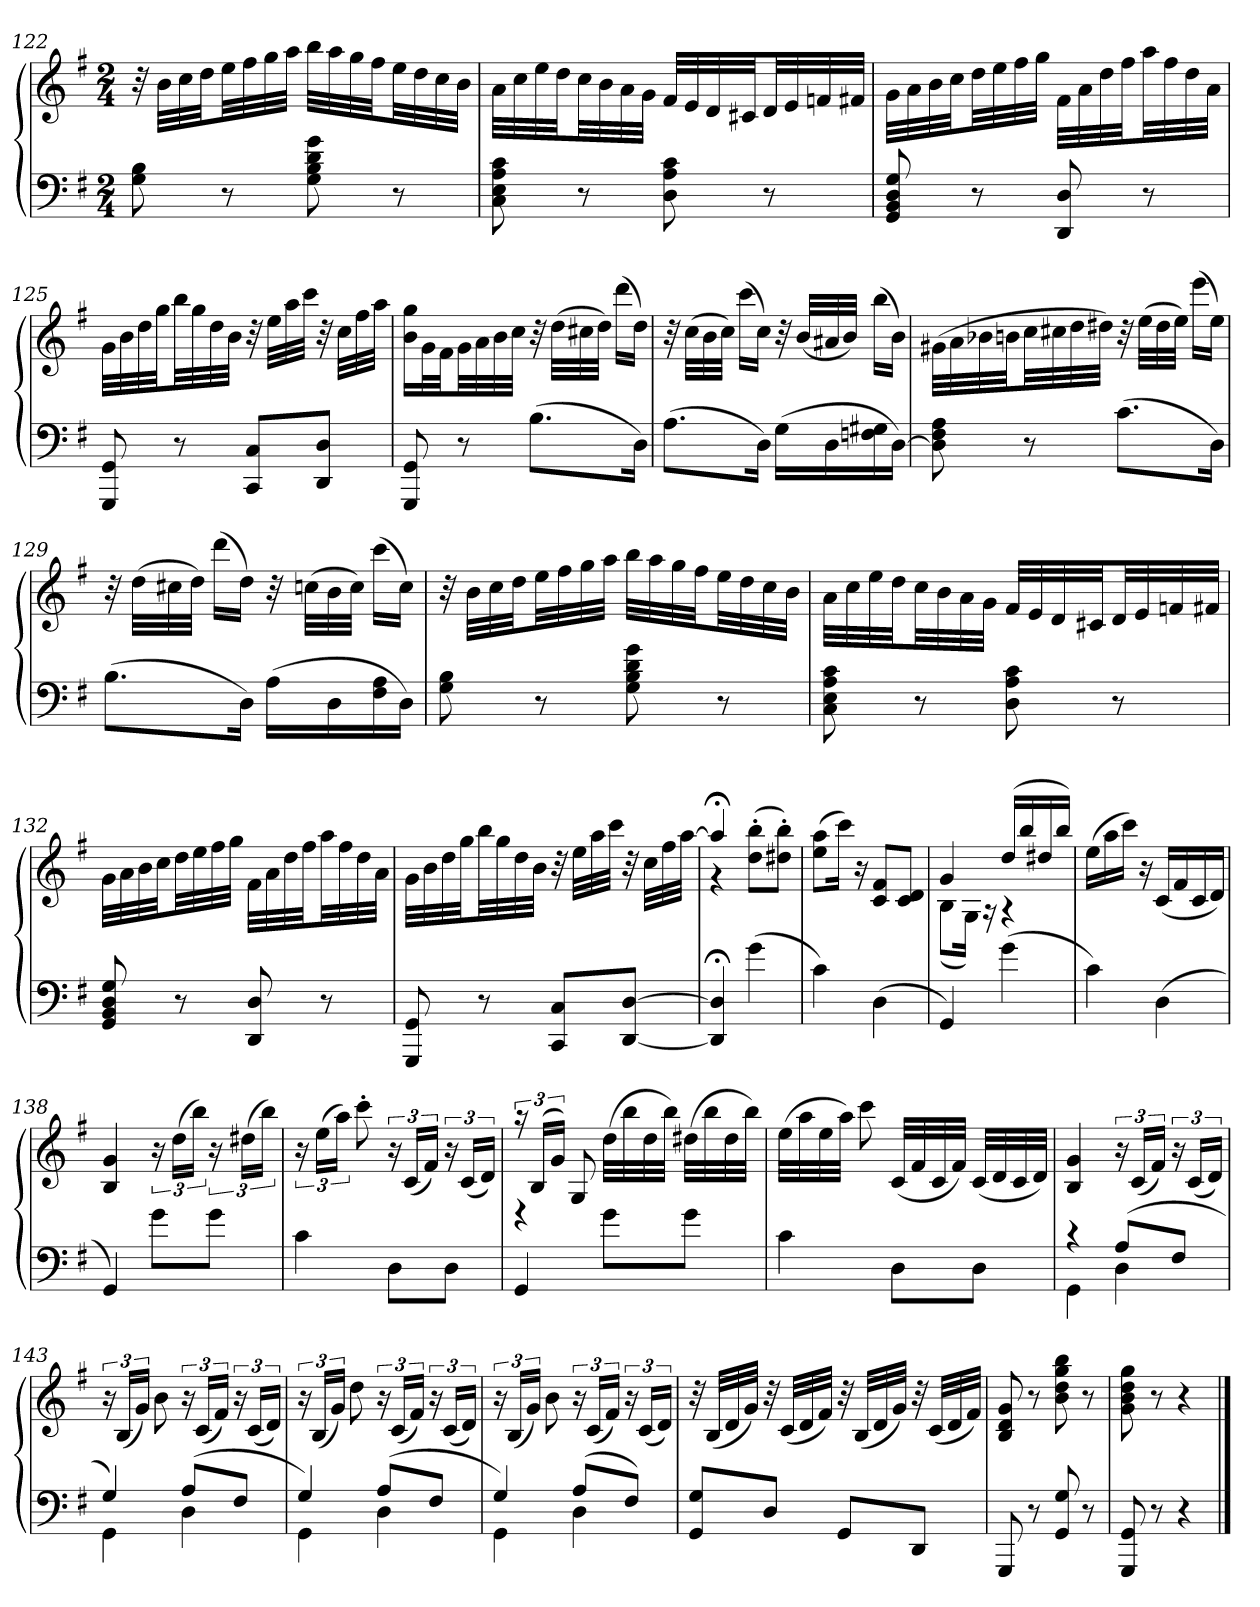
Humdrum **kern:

**kern	**kern
*part1	*part1
*staff2	*staff1
*clefF4	*clefG2
*k[f#]	*k[f#]
*M2/4	*M2/4
=122	=122
8G 8B	32r
.	32bLLL
.	32cc
.	32ddJJ
8r	32eeLL
.	32ff#
.	32gg
.	32aaJJJ
8G 8B 8d 8g	32bbLLL
.	32aa
.	32gg
.	32ff#JJ
8r	32eeLL
.	32dd
.	32cc
.	32bJJJ
=123	=123
8C 8E 8A 8c	32aLLL
.	32cc
.	32ee
.	32ddJJ
8r	32ccLL
.	32b
.	32a
.	32gJJJ
8D 8A 8c	32f#LLL
.	32e
.	32d
.	32c#XJJ
8r	32dLL
.	32e
.	32fn
.	32f#XJJJ
=124	=124
8GG 8BB 8D 8G	32gLLL
.	32a
.	32b
.	32ccJJ
8r	32ddLL
.	32ee
.	32ff#
.	32ggJJJ
8DD 8D	32f#LLL
.	32a
.	32dd
.	32ff#JJ
8r	32aaLL
.	32ff#
.	32dd
.	32aJJJ
=125	=125
8GGG 8GG	32gLLL
.	32b
.	32dd
.	32ggJJ
8r	32bbLL
.	32gg
.	32dd
.	32bJJJ
8CC 8CL	32r
.	32eeLLL
.	32aa
.	32cccJJJ
8DD 8DJ	32r
.	32ccLLL
.	32ff#
.	32aaJJJ
=126	=126
8GGG 8GG	16b 16ggLL
.	32gL
.	32f#JJ
8r	32gLL
.	32a
.	32b
.	32ccJJJ
(8.BL	32r
.	(32ddLLL
.	32cc#X
.	32ddJJJ)
.	(16dddLL
16DJk)	16ddJJ)
=127	=127
(8.AL	32r
.	(32ccLLL
.	32b
.	32ccJJJ)
.	(16cccLL
16DJk)	16ccJJ)
(16GLL	32r
.	(32bLLL
16D	32a#X
.	32bJJJ)
16Fn 16G#X	(16bbLL
[16DJJ)	16bJJ)
=128	=128
8D] 8F# 8A	(32g#XLLL
.	32a
.	32b-X
.	32bnJJ
8r	32ccLL
.	32cc#X
.	32dd
.	32dd#XJJJ)
(8.cL	32r
.	(32eeLLL
.	32dd#
.	32eeJJJ)
.	(16eeeLL
16DJk)	16eeJJ)
=129	=129
(8.BL	32r
.	(32ddLLL
.	32cc#X
.	32ddJJJ)
.	(16dddLL
16DJk)	16ddJJ)
(16ALL	32r
.	(32ccnLLL
16D	32b
.	32ccJJJ)
16F# 16A	(16cccLL
16DJJ)	16ccJJ)
=130	=130
8G 8B	32r
.	32bLLL
.	32cc
.	32ddJJ
8r	32eeLL
.	32ff#
.	32gg
.	32aaJJJ
8G 8B 8d 8g	32bbLLL
.	32aa
.	32gg
.	32ff#JJ
8r	32eeLL
.	32dd
.	32cc
.	32bJJJ
=131	=131
8C 8E 8A 8c	32aLLL
.	32cc
.	32ee
.	32ddJJ
8r	32ccLL
.	32b
.	32a
.	32gJJJ
8D 8A 8c	32f#LLL
.	32e
.	32d
.	32c#XJJ
8r	32dLL
.	32e
.	32fn
.	32f#XJJJ
=132	=132
8GG 8BB 8D 8G	32gLLL
.	32a
.	32b
.	32ccJJ
8r	32ddLL
.	32ee
.	32ff#
.	32ggJJJ
8DD 8D	32f#LLL
.	32a
.	32dd
.	32ff#JJ
8r	32aaLL
.	32ff#
.	32dd
.	32aJJJ
=133	=133
8GGG 8GG	32gLLL
.	32b
.	32dd
.	32ggJJ
8r	32bbLL
.	32gg
.	32dd
.	32bJJJ
8CC 8CL	32r
.	32eeLLL
.	32aa
.	32cccJJJ
[8DD [8DJ	32r
.	32ccLLL
.	32ff#
.	[32aaJJJ
=134	=134
*	*^
4DD];< 4D];<	4aa;<]	4r
(4g	(8dd' 8bb'L	4ryy
.	8dd#X' 8bb'J)	.
*	*v	*v
=135	=135
4c)	(8ee 8aaL
.	16cccJk)
.	16r
(4D	8c 8f#L
.	8c 8dJ
=136	=136
*	*^
4GG)	4g	(8BL
.	.	16GJk)
.	.	16r
(4g	(16ddLL	4r
.	16bb	.
.	16dd#X	.
.	16bbJJ)	.
*	*v	*v
=137	=137
4c)	(16eeLL
.	16aa
.	16cccJJ)
.	16r
(4D	(16cLL
.	16f#
.	16c
.	16dJJ)
=138	=138
4GG)	4B 4g
8gL	24r
.	(24ddLL
.	24bbJJ)
8gJ	24r
.	(24dd#XLL
.	24bbJJ)
=139	=139
4c	24r
.	(24eeLL
.	24aaJJ)
.	8ccc'
8DL	24r
.	(24cLL
.	24f#JJ)
8DJ	24r
.	(24cLL
.	24dJJ)
=140	=140
*	*^
4GG	24r	4r
.	(24BLL	.
.	24gJJ)	.
.	8G	.
8gL	(32ddLLL	4ryy
.	32bb	.
.	32dd	.
.	32bbJJJ)	.
8gJ	(32dd#XLLL	.
.	32bb	.
.	32dd#	.
.	32bbJJJ)	.
*	*v	*v
=141	=141
4c	(32eeLLL
.	32aa
.	32ee
.	32aaJJJ)
.	8ccc
8DL	(32cLLL
.	32f#
.	32c
.	32f#JJJ)
8DJ	(32cLLL
.	32d
.	32c
.	32dJJJ)
=142	=142
*^	*
4r	4GG	4B 4g
(8AL	4D	24r
.	.	(24cLL
.	.	24f#JJ)
8F#J	.	24r
.	.	(24cLL
.	.	24dJJ)
=143	=143	=143
4G)	4GG	24r
.	.	(24BLL
.	.	24gJJ)
.	.	8b
(8AL	4D	24r
.	.	(24cLL
.	.	24f#JJ)
8F#J	.	24r
.	.	(24cLL
.	.	24dJJ)
=144	=144	=144
4G)	4GG	24r
.	.	(24BLL
.	.	24gJJ)
.	.	8dd
(8AL	4D	24r
.	.	(24cLL
.	.	24f#JJ)
8F#J	.	24r
.	.	(24cLL
.	.	24dJJ)
=145	=145	=145
4G)	4GG	24r
.	.	(24BLL
.	.	24gJJ)
.	.	8b
(8AL	4D	24r
.	.	(24cLL
.	.	24f#JJ)
8F#J)	.	24r
.	.	(24cLL
.	.	24dJJ)
*v	*v	*
=146	=146
8GG 8GL	32r
.	(32BLLL
.	32d
.	32gJJJ)
8DJ	32r
.	(32cLLL
.	32d
.	32f#JJJ)
8GGL	32r
.	(32BLLL
.	32d
.	32gJJJ)
8DDJ	32r
.	(32cLLL
.	32d
.	32f#JJJ)
=147	=147
8GGG	8B 8d 8g
8r	8r
8GG 8G	8b 8dd 8gg 8bb
8r	8r
=148	=148
8GGG 8GG	8g 8b 8dd 8gg
8r	8r
4r	4r
==	==
*-	*-
